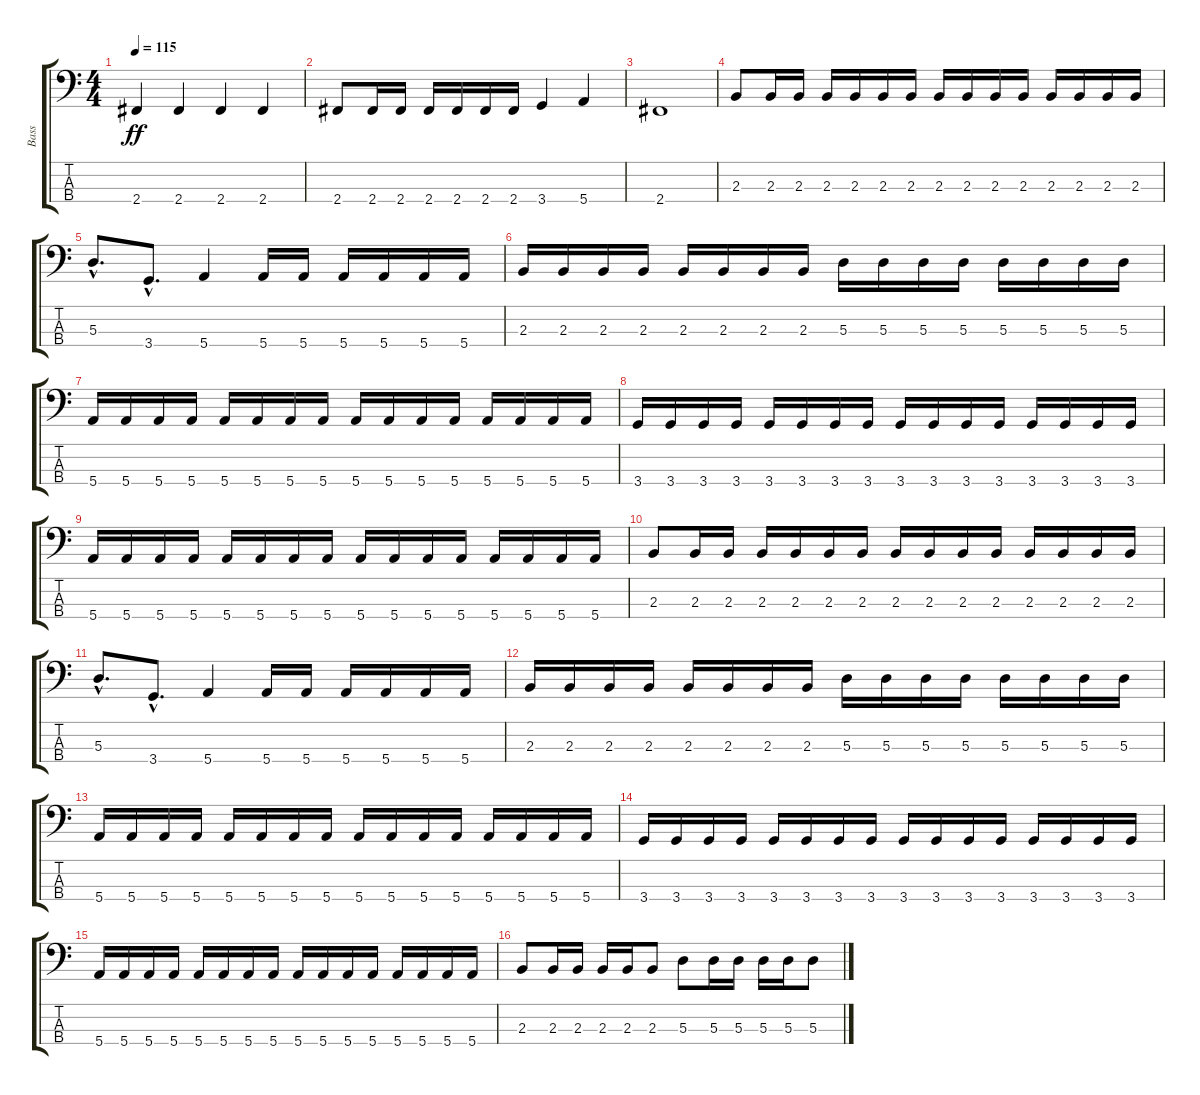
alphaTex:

\track ("Bass" "Bass") {instrument electricbassfinger}
\staff {score tabs}
\tuning (G2 D2 A1 E1) {hide}
\ts (4 4)
\tempo 115
\clef f4
\ks c
2.4.4{dy ff} 2.4.4 2.4.4 2.4.4 |
2.4.8 2.4.16 2.4.16 2.4.16 2.4.16 2.4.16 2.4.16 3.4.4 5.4.4 |
2.4.1 |
2.3.8 2.3.16 2.3.16 2.3.16 2.3.16 2.3.16 2.3.16 2.3.16 2.3.16 2.3.16 2.3.16 2.3.16 2.3.16 2.3.16 2.3.16 |
5.3{hac}.8{d} 3.4{hac}.8{d} 5.4.4 5.4.16 5.4.16 5.4.16 5.4.16 5.4.16 5.4.16 |
2.3.16 2.3.16 2.3.16 2.3.16 2.3.16 2.3.16 2.3.16 2.3.16 5.3.16 5.3.16 5.3.16 5.3.16 5.3.16 5.3.16 5.3.16 5.3.16 |
5.4.16 5.4.16 5.4.16 5.4.16 5.4.16 5.4.16 5.4.16 5.4.16 5.4.16 5.4.16 5.4.16 5.4.16 5.4.16 5.4.16 5.4.16 5.4.16 |
3.4.16 3.4.16 3.4.16 3.4.16 3.4.16 3.4.16 3.4.16 3.4.16 3.4.16 3.4.16 3.4.16 3.4.16 3.4.16 3.4.16 3.4.16 3.4.16 |
5.4.16 5.4.16 5.4.16 5.4.16 5.4.16 5.4.16 5.4.16 5.4.16 5.4.16 5.4.16 5.4.16 5.4.16 5.4.16 5.4.16 5.4.16 5.4.16 |
2.3.8 2.3.16 2.3.16 2.3.16 2.3.16 2.3.16 2.3.16 2.3.16 2.3.16 2.3.16 2.3.16 2.3.16 2.3.16 2.3.16 2.3.16 |
5.3{hac}.8{d} 3.4{hac}.8{d} 5.4.4 5.4.16 5.4.16 5.4.16 5.4.16 5.4.16 5.4.16 |
2.3.16 2.3.16 2.3.16 2.3.16 2.3.16 2.3.16 2.3.16 2.3.16 5.3.16 5.3.16 5.3.16 5.3.16 5.3.16 5.3.16 5.3.16 5.3.16 |
5.4.16 5.4.16 5.4.16 5.4.16 5.4.16 5.4.16 5.4.16 5.4.16 5.4.16 5.4.16 5.4.16 5.4.16 5.4.16 5.4.16 5.4.16 5.4.16 |
3.4.16 3.4.16 3.4.16 3.4.16 3.4.16 3.4.16 3.4.16 3.4.16 3.4.16 3.4.16 3.4.16 3.4.16 3.4.16 3.4.16 3.4.16 3.4.16 |
5.4.16 5.4.16 5.4.16 5.4.16 5.4.16 5.4.16 5.4.16 5.4.16 5.4.16 5.4.16 5.4.16 5.4.16 5.4.16 5.4.16 5.4.16 5.4.16 |
2.3.8 2.3.16 2.3.16 2.3.16 2.3.16 2.3.8 5.3.8 5.3.16 5.3.16 5.3.16 5.3.16 5.3.8
